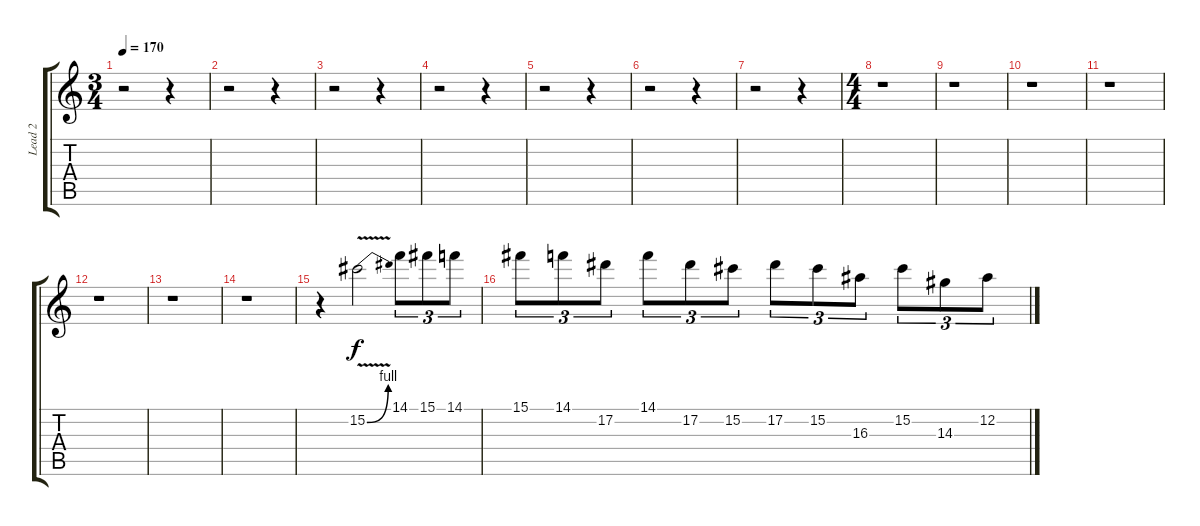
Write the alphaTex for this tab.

\track ("Lead 2" "Lead 2") {instrument distortionguitar}
\staff {score tabs}
\tuning (Eb4 Bb3 Gb3 Db3 Ab2 Eb2) {hide}
\ts (3 4)
\tempo 170
\clef g2
\ks c
r.2{dy f instrument distortionguitar} r.4 |
r.2 r.4 |
r.2 r.4 |
r.2 r.4 |
r.2 r.4 |
r.2 r.4 |
r.2 r.4 |
\ts (4 4)
r.1 |
\section ("" "")
r.1 |
r.1 |
r.1 |
r.1 |
r.1 |
r.1 |
r.4 15.2{be (bend 0 0 60 4) v}.2 14.1.8{tu (3 2)} 15.1.8{tu (3 2)} 14.1.8{tu (3 2)} |
15.1.8{tu (3 2)} 14.1.8{tu (3 2)} 17.2.8{tu (3 2)} 14.1.8{tu (3 2)} 17.2.8{tu (3 2)} 15.2.8{tu (3 2)} 17.2.8{tu (3 2)} 15.2.8{tu (3 2)} 16.3.8{tu (3 2)} 15.2.8{tu (3 2)} 14.3.8{tu (3 2)} 12.2.8{tu (3 2)}
